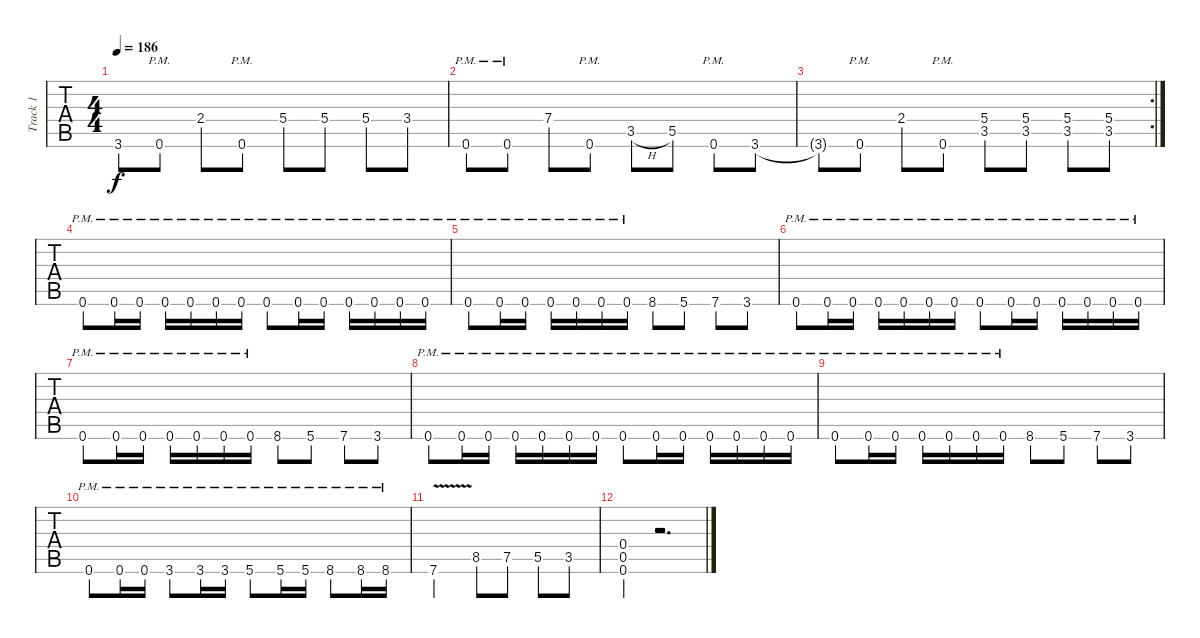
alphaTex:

\track ("Track 1" "Track 1") {instrument distortionguitar}
\staff {tabs}
\tuning (Eb4 Bb3 Gb3 Db3 Ab2 Db2) {hide}
\ts (4 4)
\tempo 186
\clef g2
\ks db
3.6{t}.8{dy f} 0.6{pm}.8 2.4.8 0.6{pm}.8 5.4.8 5.4.8 5.4.8 3.4.8 |
0.6{pm}.8 0.6{pm}.8 7.4.8 0.6{pm}.8 3.5{h}.8 5.5.8 0.6{pm}.8 3.6.8 |
\rc 2
3.6{t}.8 0.6{pm}.8 2.4.8 0.6{pm}.8 (5.4 3.5).8 (5.4 3.5).8 (5.4 3.5).8 (5.4 3.5).8 |
0.6{pm}.8 0.6{pm}.16 0.6{pm}.16 0.6{pm}.16 0.6{pm}.16 0.6{pm}.16 0.6{pm}.16 0.6{pm}.8 0.6{pm}.16 0.6{pm}.16 0.6{pm}.16 0.6{pm}.16 0.6{pm}.16 0.6{pm}.16 |
0.6{pm}.8 0.6{pm}.16 0.6{pm}.16 0.6{pm}.16 0.6{pm}.16 0.6{pm}.16 0.6{pm}.16 8.6.8 5.6.8 7.6.8 3.6.8 |
0.6{pm}.8 0.6{pm}.16 0.6{pm}.16 0.6{pm}.16 0.6{pm}.16 0.6{pm}.16 0.6{pm}.16 0.6{pm}.8 0.6{pm}.16 0.6{pm}.16 0.6{pm}.16 0.6{pm}.16 0.6{pm}.16 0.6{pm}.16 |
0.6{pm}.8 0.6{pm}.16 0.6{pm}.16 0.6{pm}.16 0.6{pm}.16 0.6{pm}.16 0.6{pm}.16 8.6.8 5.6.8 7.6.8 3.6.8 |
0.6{pm}.8 0.6{pm}.16 0.6{pm}.16 0.6{pm}.16 0.6{pm}.16 0.6{pm}.16 0.6{pm}.16 0.6{pm}.8 0.6{pm}.16 0.6{pm}.16 0.6{pm}.16 0.6{pm}.16 0.6{pm}.16 0.6{pm}.16 |
0.6{pm}.8 0.6{pm}.16 0.6{pm}.16 0.6{pm}.16 0.6{pm}.16 0.6{pm}.16 0.6{pm}.16 8.6.8 5.6.8 7.6.8 3.6.8 |
0.6{pm}.8 0.6{pm}.16 0.6{pm}.16 3.6{pm}.8 3.6{pm}.16 3.6{pm}.16 5.6{pm}.8 5.6{pm}.16 5.6{pm}.16 8.6{pm}.8 8.6{pm}.16 8.6{pm}.16 |
7.6{v}.2 8.5.8 7.5.8 5.5.8 3.5.8 |
(0.4 0.5 0.6).4 r.2{d}
